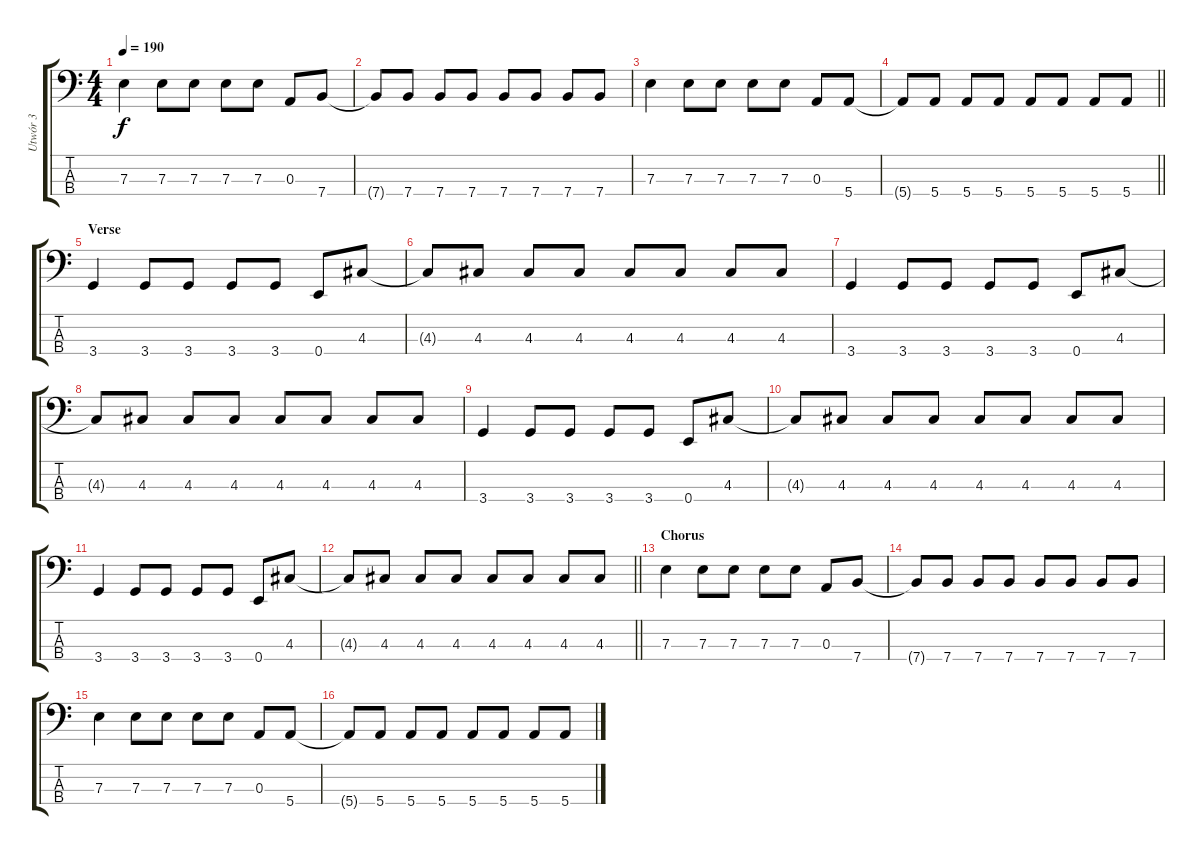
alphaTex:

\track ("Utwór 3" "Utwór 3") {instrument electricbassfinger}
\staff {score tabs}
\tuning (G2 D2 A1 E1) {hide}
\ts (4 4)
\tempo 190
\clef f4
\ks c
7.3.4{dy f} 7.3.8 7.3.8 7.3.8 7.3.8 0.3.8 7.4.8 |
7.4{t}.8 7.4.8 7.4.8 7.4.8 7.4.8 7.4.8 7.4.8 7.4.8 |
7.3.4 7.3.8 7.3.8 7.3.8 7.3.8 0.3.8 5.4.8 |
\barLineRight lightlight
5.4{t}.8 5.4.8 5.4.8 5.4.8 5.4.8 5.4.8 5.4.8 5.4.8 |
\section ("" "Verse")
3.4.4 3.4.8 3.4.8 3.4.8 3.4.8 0.4.8 4.3.8 |
4.3{t}.8 4.3.8 4.3.8 4.3.8 4.3.8 4.3.8 4.3.8 4.3.8 |
3.4.4 3.4.8 3.4.8 3.4.8 3.4.8 0.4.8 4.3.8 |
4.3{t}.8 4.3.8 4.3.8 4.3.8 4.3.8 4.3.8 4.3.8 4.3.8 |
3.4.4 3.4.8 3.4.8 3.4.8 3.4.8 0.4.8 4.3.8 |
4.3{t}.8 4.3.8 4.3.8 4.3.8 4.3.8 4.3.8 4.3.8 4.3.8 |
3.4.4 3.4.8 3.4.8 3.4.8 3.4.8 0.4.8 4.3.8 |
\barLineRight lightlight
4.3{t}.8 4.3.8 4.3.8 4.3.8 4.3.8 4.3.8 4.3.8 4.3.8 |
\section ("" "Chorus")
7.3.4 7.3.8 7.3.8 7.3.8 7.3.8 0.3.8 7.4.8 |
7.4{t}.8 7.4.8 7.4.8 7.4.8 7.4.8 7.4.8 7.4.8 7.4.8 |
7.3.4 7.3.8 7.3.8 7.3.8 7.3.8 0.3.8 5.4.8 |
5.4{t}.8 5.4.8 5.4.8 5.4.8 5.4.8 5.4.8 5.4.8 5.4.8
